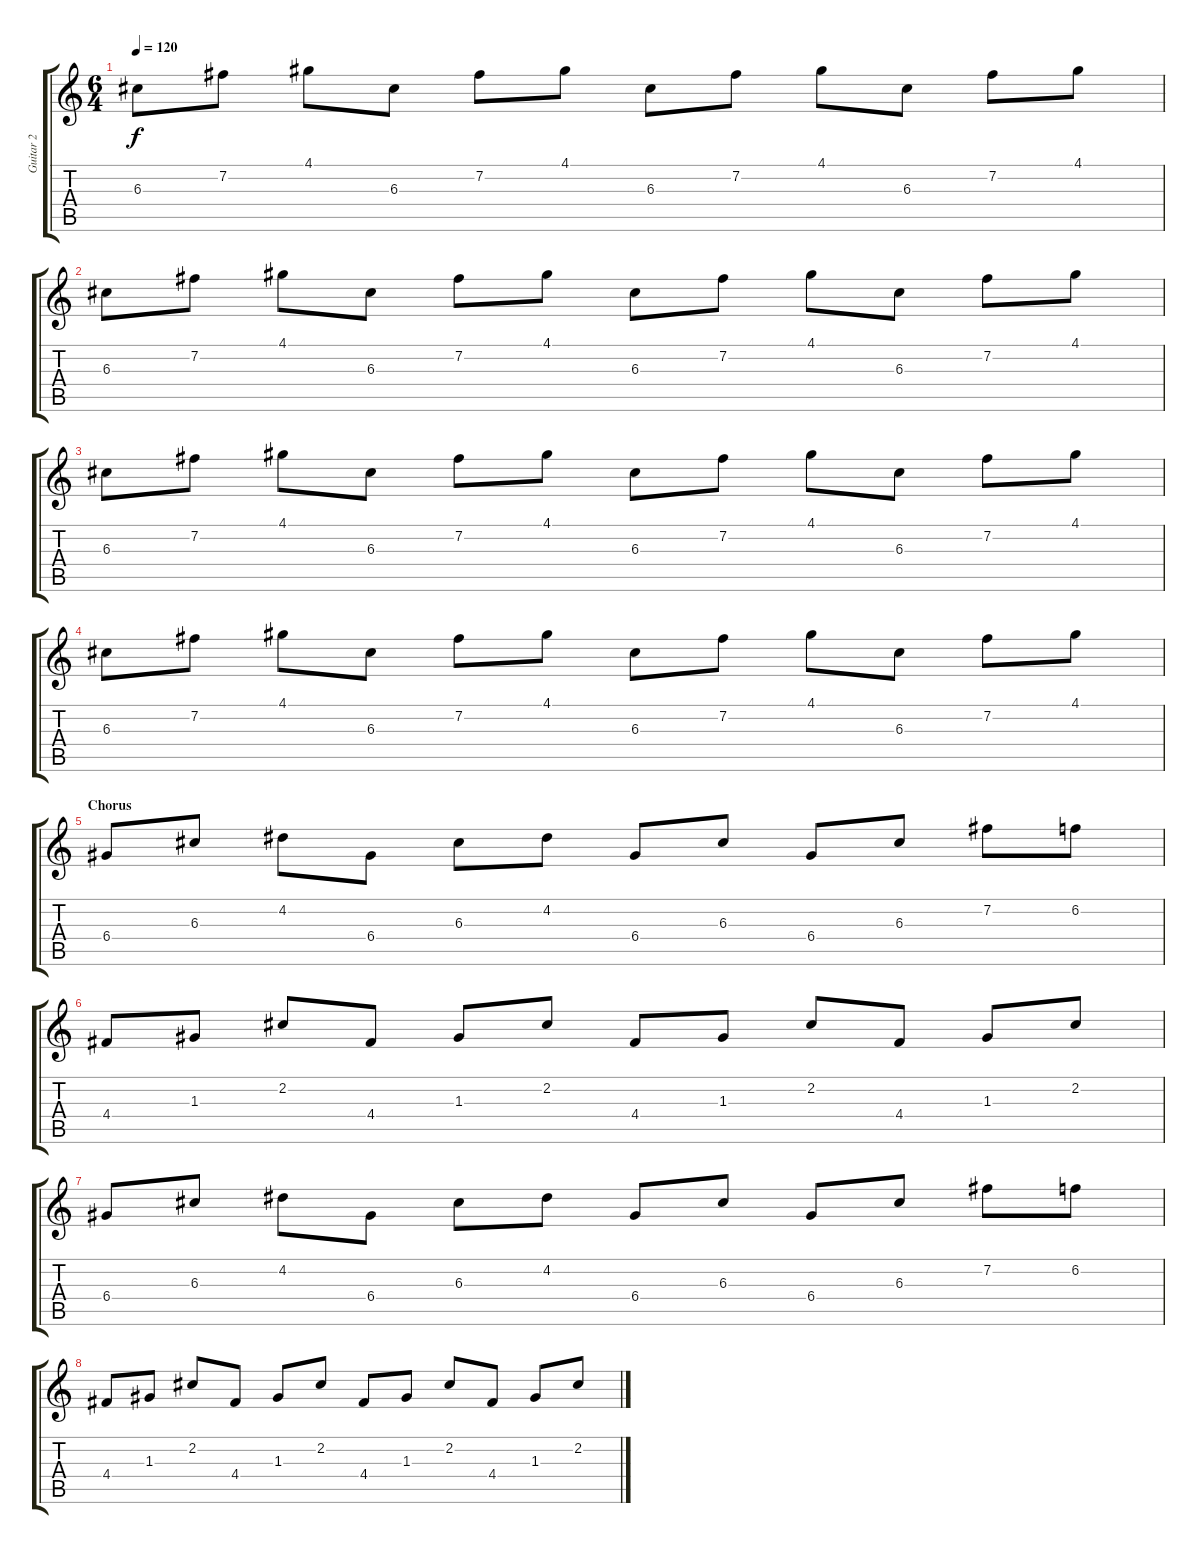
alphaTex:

\track ("Guitar 2" "Guitar 2") {instrument acousticguitarsteel}
\staff {score tabs}
\tuning (E4 B3 G3 D3 A2 D2) {hide}
\ts (6 4)
\tempo 120
\clef g2
\ks c
6.3.8{dy f} 7.2.8 4.1.8 6.3.8 7.2.8 4.1.8 6.3.8 7.2.8 4.1.8 6.3.8 7.2.8 4.1.8 |
6.3.8 7.2.8 4.1.8 6.3.8 7.2.8 4.1.8 6.3.8 7.2.8 4.1.8 6.3.8 7.2.8 4.1.8 |
6.3.8 7.2.8 4.1.8 6.3.8 7.2.8 4.1.8 6.3.8 7.2.8 4.1.8 6.3.8 7.2.8 4.1.8 |
6.3.8 7.2.8 4.1.8 6.3.8 7.2.8 4.1.8 6.3.8 7.2.8 4.1.8 6.3.8 7.2.8 4.1.8 |
\section ("" "Chorus")
6.4.8{volume 15 balance 3} 6.3.8 4.2.8 6.4.8 6.3.8 4.2.8 6.4.8 6.3.8 6.4.8 6.3.8 7.2.8 6.2.8 |
4.4.8 1.3.8 2.2.8 4.4.8 1.3.8 2.2.8 4.4.8 1.3.8 2.2.8 4.4.8 1.3.8 2.2.8 |
6.4.8 6.3.8 4.2.8 6.4.8 6.3.8 4.2.8 6.4.8 6.3.8 6.4.8 6.3.8 7.2.8 6.2.8 |
4.4.8 1.3.8 2.2.8 4.4.8 1.3.8 2.2.8 4.4.8 1.3.8 2.2.8 4.4.8 1.3.8 2.2.8
